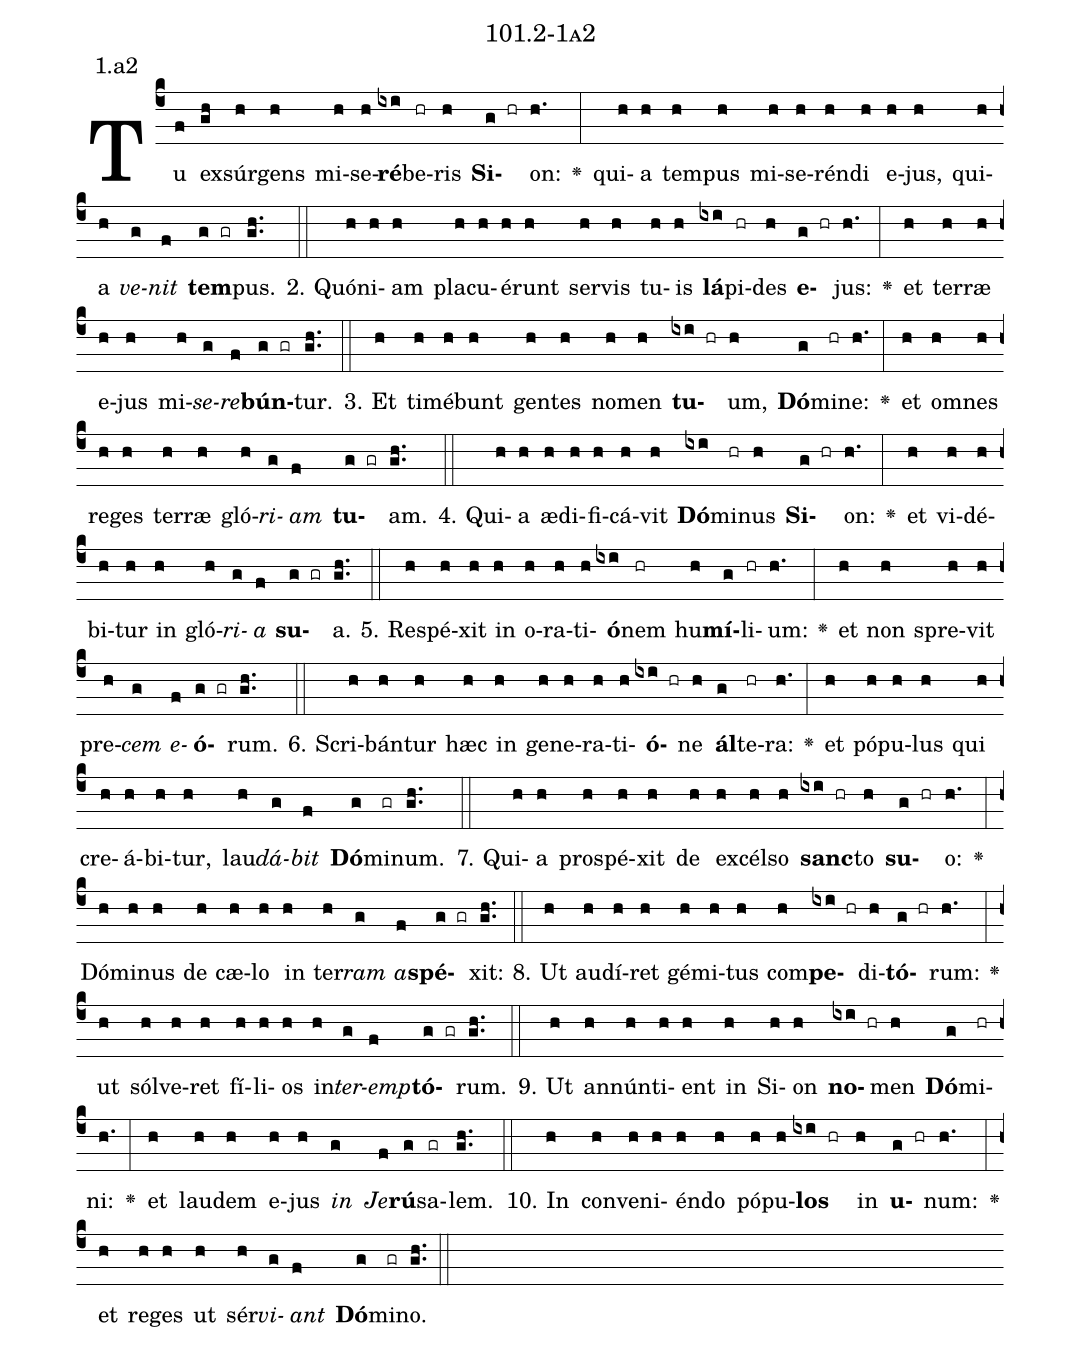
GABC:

name: 101.2-1a2;
annotation: 1.a2;
%%
(c4)Tu(f) ex(gh)súr(h)gens(h) mi(h)se(h)<b>ré</b>(ixi)be(hr)ris(h) <b>Si</b>(g hr)on:(h.) <v>\greheightstar</v>(:) qui(h)a(h) tem(h)pus(h) mi(h)se(h)rén(h)di(h) e(h)jus,(h) qui(h)a(h) <i>ve</i>(g)<i>nit</i>(f) <b>tem</b>(g gr)pus.(gh..) (::)
2. Quón(h)i(h)am(h) pla(h)cu(h)é(h)runt(h) ser(h)vis(h) tu(h)is(h) <b>lá</b>(ixi)pi(hr)des(h) <b>e</b>(g hr)jus:(h.) <v>\greheightstar</v>(:) et(h) ter(h)ræ(h) e(h)jus(h) mi(h)<i>se</i>(g)<i>re</i>(f)<b>bún</b>(g gr)tur.(gh..) (::)
3. Et(h) ti(h)mé(h)bunt(h) gen(h)tes(h) no(h)men(h) <b>tu</b>(ixi hr)um,(h) <b>Dó</b>(g)mi(hr)ne:(h.) <v>\greheightstar</v>(:) et(h) om(h)nes(h) re(h)ges(h) ter(h)ræ(h) gló(h)<i>ri</i>(g)<i>am</i>(f) <b>tu</b>(g gr)am.(gh..) (::)
4. Qui(h)a(h) æ(h)di(h)fi(h)cá(h)vit(h) <b>Dó</b>(ixi)mi(hr)nus(h) <b>Si</b>(g hr)on:(h.) <v>\greheightstar</v>(:) et(h) vi(h)dé(h)bi(h)tur(h) in(h) gló(h)<i>ri</i>(g)<i>a</i>(f) <b>su</b>(g gr)a.(gh..) (::)
5. Re(h)spé(h)xit(h) in(h) o(h)ra(h)ti(h)<b>ó</b>(ixi)nem(hr) hu(h)<b>mí</b>(g)li(hr)um:(h.) <v>\greheightstar</v>(:) et(h) non(h) spre(h)vit(h) pre(h)<i>cem</i>(g) <i>e</i>(f)<b>ó</b>(g gr)rum.(gh..) (::)
6. Scri(h)bán(h)tur(h) hæc(h) in(h) ge(h)ne(h)ra(h)ti(h)<b>ó</b>(ixi hr)ne(h) <b>ál</b>(g)te(hr)ra:(h.) <v>\greheightstar</v>(:) et(h) pó(h)pu(h)lus(h) qui(h) cre(h)á(h)bi(h)tur,(h) lau(h)<i>dá</i>(g)<i>bit</i>(f) <b>Dó</b>(g)mi(gr)num.(gh..) (::)
7. Qui(h)a(h) pro(h)spé(h)xit(h) de(h) ex(h)cél(h)so(h) <b>sanc</b>(ixi hr)to(h) <b>su</b>(g hr)o:(h.) <v>\greheightstar</v>(:) Dó(h)mi(h)nus(h) de(h) cæ(h)lo(h) in(h) ter(h)<i>ram</i>(g) <i>a</i>(f)<b>spé</b>(g gr)xit:(gh..) (::)
8. Ut(h) au(h)dí(h)ret(h) gé(h)mi(h)tus(h) com(h)<b>pe</b>(ixi hr)di(h)<b>tó</b>(g hr)rum:(h.) <v>\greheightstar</v>(:) ut(h) sól(h)ve(h)ret(h) fí(h)li(h)os(h) in(h)<i>ter</i>(g)<i>emp</i>(f)<b>tó</b>(g gr)rum.(gh..) (::)
9. Ut(h) an(h)nún(h)ti(h)ent(h) in(h) Si(h)on(h) <b>no</b>(ixi hr)men(h) <b>Dó</b>(g)mi(hr)ni:(h.) <v>\greheightstar</v>(:) et(h) lau(h)dem(h) e(h)jus(h) <i>in</i>(g) <i>Je</i>(f)<b>rú</b>(g)sa(gr)lem.(gh..) (::)
10. In(h) con(h)ve(h)ni(h)én(h)do(h) pó(h)pu(h)<b>los</b>(ixi hr) in(h) <b>u</b>(g hr)num:(h.) <v>\greheightstar</v>(:) et(h) re(h)ges(h) ut(h) sér(h)<i>vi</i>(g)<i>ant</i>(f) <b>Dó</b>(g)mi(gr)no.(gh..) (::)
